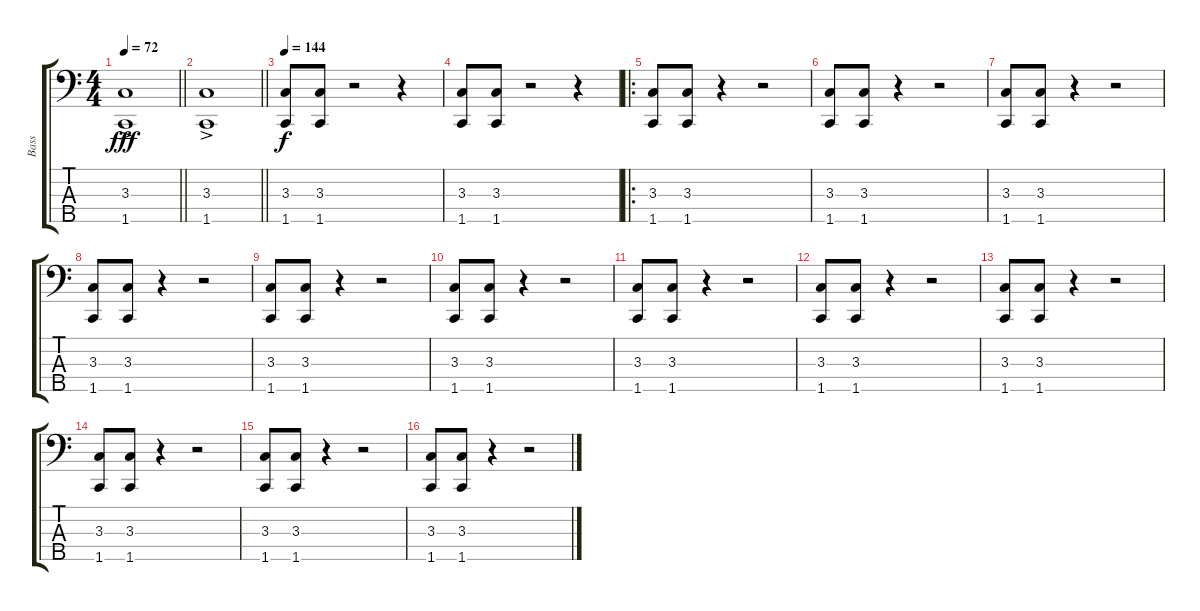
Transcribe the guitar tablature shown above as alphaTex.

\track ("Bass" "Bass") {instrument electricbasspick}
\staff {score tabs}
\tuning (G2 D2 A1 E1 B0) {hide}
\ts (4 4)
\tempo 72
\clef f4
\barLineRight lightlight
\ks c
(3.3{ac} 1.5{ac}).1{dy fff instrument electricbasspick} |
\barLineRight lightlight
(3.3{ac} 1.5{ac}).1 |
\tempo 144
(3.3 1.5).8{dy f} (3.3 1.5).8 r.2 r.4 |
(3.3 1.5).8 (3.3 1.5).8 r.2 r.4 |
\ro
(3.3 1.5).8 (3.3 1.5).8 r.4 r.2 |
(3.3 1.5).8 (3.3 1.5).8 r.4 r.2 |
(3.3 1.5).8 (3.3 1.5).8 r.4 r.2 |
(3.3 1.5).8 (3.3 1.5).8 r.4 r.2 |
(3.3 1.5).8 (3.3 1.5).8 r.4 r.2 |
(3.3 1.5).8 (3.3 1.5).8 r.4 r.2 |
(3.3 1.5).8 (3.3 1.5).8 r.4 r.2 |
(3.3 1.5).8 (3.3 1.5).8 r.4 r.2 |
(3.3 1.5).8 (3.3 1.5).8 r.4 r.2 |
(3.3 1.5).8 (3.3 1.5).8 r.4 r.2 |
(3.3 1.5).8 (3.3 1.5).8 r.4 r.2 |
(3.3 1.5).8 (3.3 1.5).8 r.4 r.2
